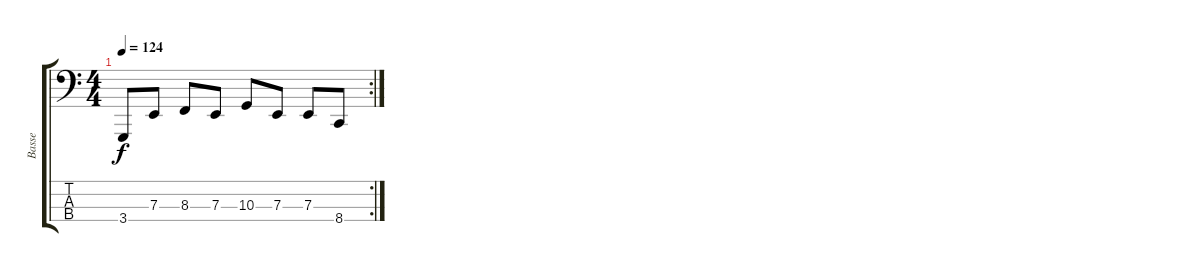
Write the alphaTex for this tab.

\track ("Basse" "Basse") {instrument lead8bassandlead}
\staff {score tabs}
\tuning (G2 D2 A1 E1) {hide}
\rc 2
\ts (4 4)
\tempo 124
\clef f4
\ks c
3.4{t}.8{dy f} 7.3.8 8.3.8 7.3.8 10.3.8 7.3.8 7.3.8 8.4.8
